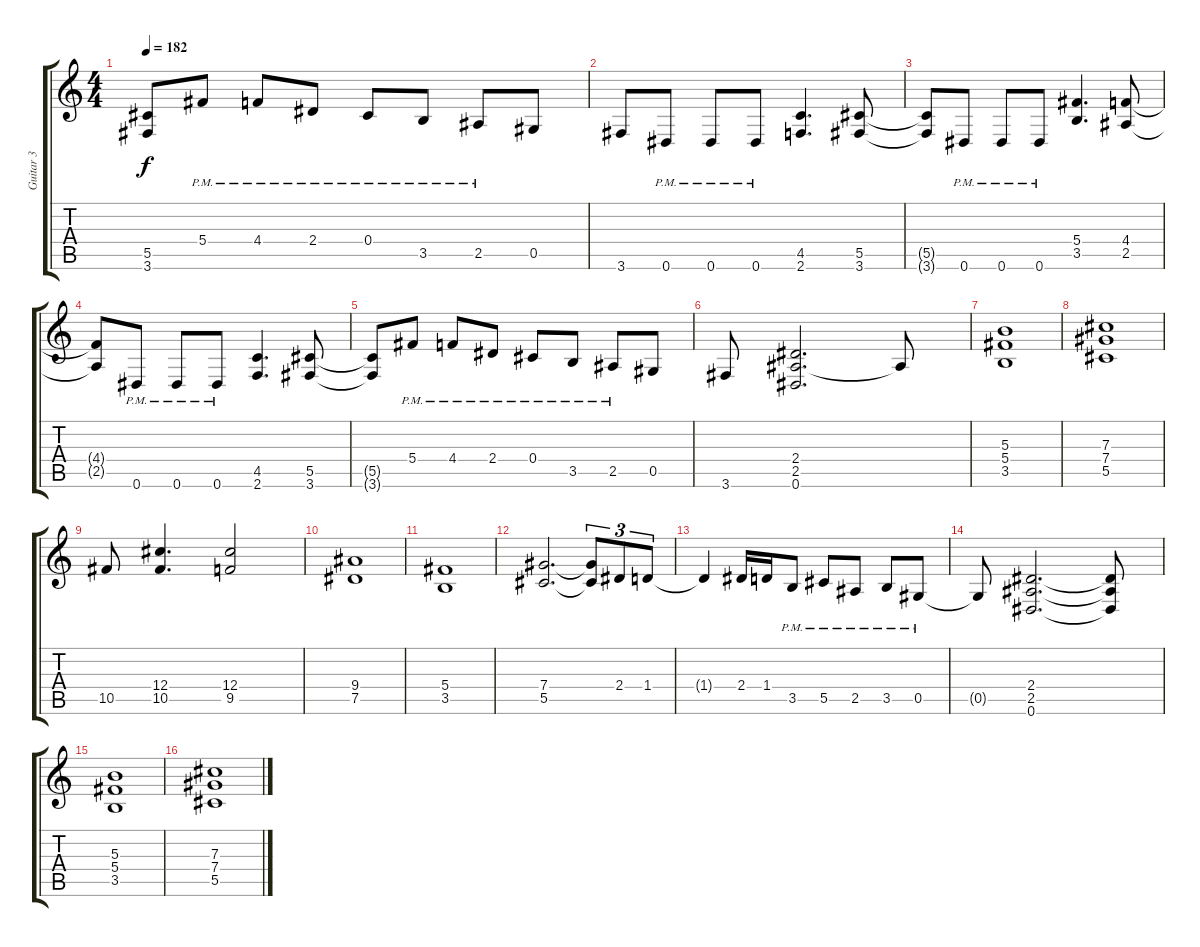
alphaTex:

\track ("Guitar 3" "Guitar 3") {instrument overdrivenguitar}
\staff {score tabs}
\tuning (Eb4 Bb3 Gb3 Db3 Ab2 Eb2) {hide}
\ts (4 4)
\tempo 182
\clef g2
\ks c
(5.5{t} 3.6{t}).8{dy f} 5.4{pm}.8 4.4{pm}.8 2.4{pm}.8 0.4{pm}.8 3.5{pm}.8 2.5{pm}.8 0.5.8 |
3.6.8 0.6{pm}.8 0.6{pm}.8 0.6{pm}.8 (4.5 2.6).4{d} (5.5 3.6).8 |
(5.5{t} 3.6{t}).8 0.6{pm}.8 0.6{pm}.8 0.6{pm}.8 (5.4 3.5).4{d} (4.4 2.5).8 |
(4.4{t} 2.5{t}).8 0.6{pm}.8 0.6{pm}.8 0.6{pm}.8 (4.5 2.6).4{d} (5.5 3.6).8 |
(5.5{t} 3.6{t}).8 5.4{pm}.8 4.4{pm}.8 2.4{pm}.8 0.4{pm}.8 3.5{pm}.8 2.5{pm}.8 0.5.8 |
3.6.8 (2.4 2.5 0.6).2{d} 2.5{t}.8 |
(5.3 5.4 3.5).1 |
(7.3 7.4 5.5).1 |
10.5.8 (12.4 10.5).4{d} (12.4 9.5).2 |
(9.4 7.5).1 |
(5.4 3.5).1 |
(7.4 5.5).2{d} (7.4{t} 5.5{t}).8{tu (3 2)} 2.4.8{tu (3 2)} 1.4.8{tu (3 2)} |
1.4{t}.4 2.4.16 1.4.16 3.5{pm}.8 5.5{pm}.8 2.5{pm}.8 3.5{pm}.8 0.5{pm}.8 |
0.5{t}.8 (2.4 2.5 0.6).2{d} (2.4{t} 2.5{t} 0.6{t}).8 |
(5.3 5.4 3.5).1 |
(7.3 7.4 5.5).1
